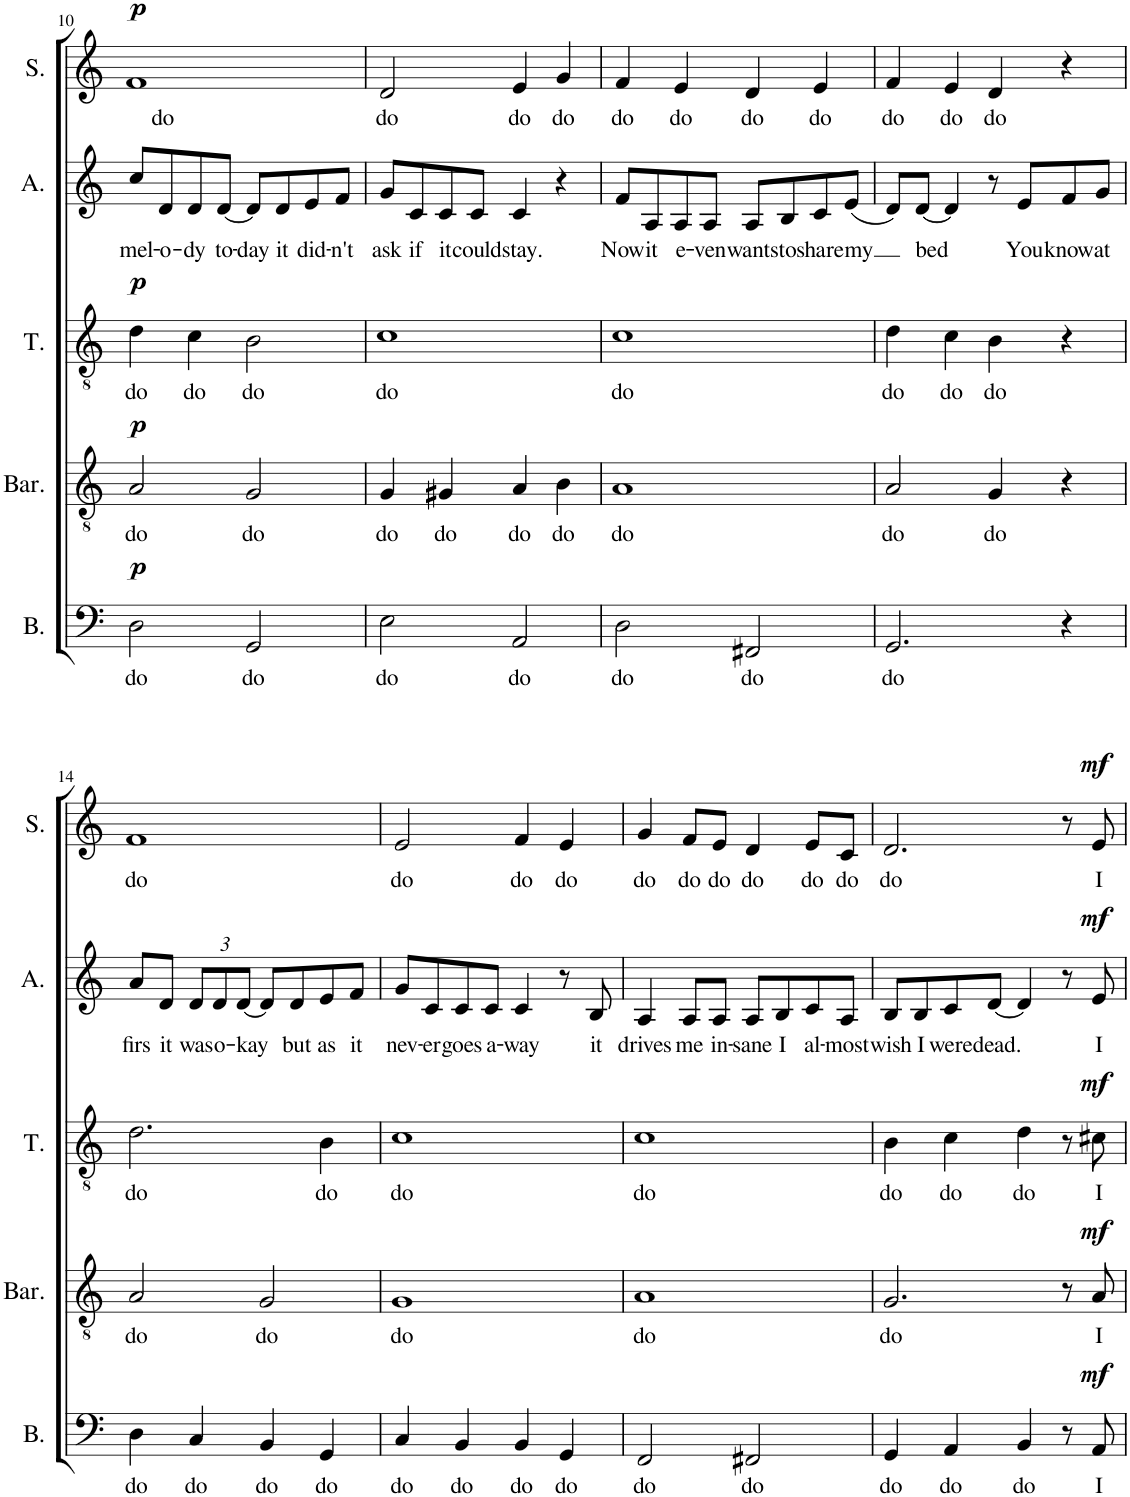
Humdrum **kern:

**kern	**text	**dynam	**kern	**text	**dynam	**kern	**text	**dynam	**kern	**text	**dynam	**kern	**text	**dynam
*part5	*part5	*part5	*part4	*part4	*part4	*part3	*part3	*part3	*part2	*part2	*part2	*part1	*part1	*part1
*staff5	*staff5	*staff5	*staff4	*staff4	*staff4	*staff3	*staff3	*staff3	*staff2	*staff2	*staff2	*staff1	*staff1	*staff1
*I"Bass	*	*	*I"Baritone	*	*	*I"Tenor	*	*	*I"Alto	*	*	*I"Soprano	*	*
*I'B.	*	*	*I'Bar.	*	*	*I'T.	*	*	*I'A.	*	*	*I'S.	*	*
!!LO:PB:g=z
*clefF4	*	*	*clefGv2	*	*	*clefGv2	*	*	*clefG2	*	*	*clefG2	*	*
*k[]	*	*	*k[]	*	*	*k[]	*	*	*k[]	*	*	*k[]	*	*
*M4/4	*	*	*M4/4	*	*	*M4/4	*	*	*M4/4	*	*	*M4/4	*	*
=10	=10	=10	=10	=10	=10	=10	=10	=10	=10	=10	=10	=10	=10	=10
!	!LO:LY:b	!LO:DY:a	!	!LO:LY:b	!LO:DY:a	!	!LO:LY:b	!LO:DY:a	!	!LO:LY:b	!	!	!LO:LY:b	!LO:DY:a
2D\	do	p	2A/	do	p	4d\	do	p	8cc/L	mel-	.	1f	do	p
!	!	!	!	!	!	!	!	!	!	!LO:LY:b	!	!	!	!
.	.	.	.	.	.	.	.	.	8d/	-o-	.	.	.	.
!	!	!	!	!	!	!	!LO:LY:b	!	!	!LO:LY:b	!	!	!	!
.	.	.	.	.	.	4c\	do	.	8d/	-dy	.	.	.	.
!	!	!	!	!	!	!	!	!	!	!LO:LY:b	!	!	!	!
.	.	.	.	.	.	.	.	.	[8d/J	to-	.	.	.	.
!	!LO:LY:b	!	!	!LO:LY:b	!	!	!LO:LY:b	!	!	!LO:LY:b	!	!	!	!
2GG/	do	.	2G/	do	.	2B\	do	.	8d/L]	-day	.	.	.	.
!	!	!	!	!	!	!	!	!	!	!LO:LY:b	!	!	!	!
.	.	.	.	.	.	.	.	.	8d/	it	.	.	.	.
!	!	!	!	!	!	!	!	!	!	!LO:LY:b	!	!	!	!
.	.	.	.	.	.	.	.	.	8e/	did-	.	.	.	.
!	!	!	!	!	!	!	!	!	!	!LO:LY:b	!	!	!	!
.	.	.	.	.	.	.	.	.	8f/J	-n't	.	.	.	.
=11	=11	=11	=11	=11	=11	=11	=11	=11	=11	=11	=11	=11	=11	=11
!	!LO:LY:b	!	!	!LO:LY:b	!	!	!LO:LY:b	!	!	!LO:LY:b	!	!	!LO:LY:b	!
2E\	do	.	4G/	do	.	1c	do	.	8g/L	ask	.	2d/	do	.
!	!	!	!	!	!	!	!	!	!	!LO:LY:b	!	!	!	!
.	.	.	.	.	.	.	.	.	8c/	if	.	.	.	.
!	!	!	!	!LO:LY:b	!	!	!	!	!	!LO:LY:b	!	!	!	!
.	.	.	4G#X/	do	.	.	.	.	8c/	it	.	.	.	.
!	!	!	!	!	!	!	!	!	!	!LO:LY:b	!	!	!	!
.	.	.	.	.	.	.	.	.	8c/J	could	.	.	.	.
!	!LO:LY:b	!	!	!LO:LY:b	!	!	!	!	!	!LO:LY:b	!	!	!LO:LY:b	!
2AA/	do	.	4A/	do	.	.	.	.	4c/	stay.	.	4e/	do	.
!	!	!	!	!LO:LY:b	!	!	!	!	!	!	!	!	!LO:LY:b	!
.	.	.	4B\	do	.	.	.	.	4r	.	.	4g/	do	.
=12	=12	=12	=12	=12	=12	=12	=12	=12	=12	=12	=12	=12	=12	=12
!	!LO:LY:b	!	!	!LO:LY:b	!	!	!LO:LY:b	!	!	!LO:LY:b	!	!	!LO:LY:b	!
2D\	do	.	1A	do	.	1c	do	.	8f/L	Now	.	4f/	do	.
!	!	!	!	!	!	!	!	!	!	!LO:LY:b	!	!	!	!
.	.	.	.	.	.	.	.	.	8A/	it	.	.	.	.
!	!	!	!	!	!	!	!	!	!	!LO:LY:b	!	!	!LO:LY:b	!
.	.	.	.	.	.	.	.	.	8A/	e-	.	4e/	do	.
!	!	!	!	!	!	!	!	!	!	!LO:LY:b	!	!	!	!
.	.	.	.	.	.	.	.	.	8A/J	-ven	.	.	.	.
!	!LO:LY:b	!	!	!	!	!	!	!	!	!LO:LY:b	!	!	!LO:LY:b	!
2FF#X/	do	.	.	.	.	.	.	.	8A/L	wants	.	4d/	do	.
!	!	!	!	!	!	!	!	!	!	!LO:LY:b	!	!	!	!
.	.	.	.	.	.	.	.	.	8B/	to	.	.	.	.
!	!	!	!	!	!	!	!	!	!	!LO:LY:b	!	!	!LO:LY:b	!
.	.	.	.	.	.	.	.	.	8c/	share	.	4e/	do	.
!	!	!	!	!	!	!	!	!	!	!LO:LY:b	!	!	!	!
.	.	.	.	.	.	.	.	.	(8e/J	my	.	.	.	.
=13	=13	=13	=13	=13	=13	=13	=13	=13	=13	=13	=13	=13	=13	=13
!	!LO:LY:b	!	!	!LO:LY:b	!	!	!LO:LY:b	!	!	!	!	!	!LO:LY:b	!
2.GG/	do	.	2A/	do	.	4d\	do	.	8d/L)	.	.	4f/	do	.
!	!	!	!	!	!	!	!	!	!	!LO:LY:b	!	!	!	!
.	.	.	.	.	.	.	.	.	[8d/J	bed	.	.	.	.
!	!	!	!	!	!	!	!LO:LY:b	!	!	!	!	!	!LO:LY:b	!
.	.	.	.	.	.	4c\	do	.	4d/]	.	.	4e/	do	.
!	!	!	!	!LO:LY:b	!	!	!LO:LY:b	!	!	!	!	!	!LO:LY:b	!
.	.	.	4G/	do	.	4B\	do	.	8r	.	.	4d/	do	.
!	!	!	!	!	!	!	!	!	!	!LO:LY:b	!	!	!	!
.	.	.	.	.	.	.	.	.	8e/L	You	.	.	.	.
!	!	!	!	!	!	!	!	!	!	!LO:LY:b	!	!	!	!
4r	.	.	4r	.	.	4r	.	.	8f/	know	.	4r	.	.
!	!	!	!	!	!	!	!	!	!	!LO:LY:b	!	!	!	!
.	.	.	.	.	.	.	.	.	8g/J	at	.	.	.	.
!!LO:LB:g=z
=14	=14	=14	=14	=14	=14	=14	=14	=14	=14	=14	=14	=14	=14	=14
!	!LO:LY:b	!	!	!LO:LY:b	!	!	!LO:LY:b	!	!	!LO:LY:b	!	!	!LO:LY:b	!
4D\	do	.	2A/	do	.	2.d\	do	.	8a/L	firs	.	1f	do	.
!	!	!	!	!	!	!	!	!	!	!LO:LY:b	!	!	!	!
.	.	.	.	.	.	.	.	.	8d/J	it	.	.	.	.
!	!LO:LY:b	!	!	!	!	!	!	!	!	!	!	!	!	!
*	*	*	*	*	*	*	*	*	*Xbrackettup	*	*	*	*	*
!	!	!	!	!	!	!	!	!	!	!LO:LY:b	!	!	!	!
4C/	do	.	.	.	.	.	.	.	12d/L	was	.	.	.	.
!	!	!	!	!	!	!	!	!	!	!LO:LY:b	!	!	!	!
.	.	.	.	.	.	.	.	.	12d/	o-	.	.	.	.
!	!	!	!	!	!	!	!	!	!	!LO:LY:b	!	!	!	!
.	.	.	.	.	.	.	.	.	[12d/J	-kay	.	.	.	.
!	!LO:LY:b	!	!	!LO:LY:b	!	!	!	!	!	!	!	!	!	!
4BB/	do	.	2G/	do	.	.	.	.	8d/L]	.	.	.	.	.
!	!	!	!	!	!	!	!	!	!	!LO:LY:b	!	!	!	!
.	.	.	.	.	.	.	.	.	8d/	but	.	.	.	.
!	!LO:LY:b	!	!	!	!	!	!LO:LY:b	!	!	!LO:LY:b	!	!	!	!
4GG/	do	.	.	.	.	4B\	do	.	8e/	as	.	.	.	.
!	!	!	!	!	!	!	!	!	!	!LO:LY:b	!	!	!	!
.	.	.	.	.	.	.	.	.	8f/J	it	.	.	.	.
=15	=15	=15	=15	=15	=15	=15	=15	=15	=15	=15	=15	=15	=15	=15
!	!LO:LY:b	!	!	!LO:LY:b	!	!	!LO:LY:b	!	!	!LO:LY:b	!	!	!LO:LY:b	!
4C/	do	.	1G	do	.	1c	do	.	8g/L	nev-	.	2e/	do	.
!	!	!	!	!	!	!	!	!	!	!LO:LY:b	!	!	!	!
.	.	.	.	.	.	.	.	.	8c/	-er	.	.	.	.
!	!LO:LY:b	!	!	!	!	!	!	!	!	!LO:LY:b	!	!	!	!
4BB/	do	.	.	.	.	.	.	.	8c/	goes	.	.	.	.
!	!	!	!	!	!	!	!	!	!	!LO:LY:b	!	!	!	!
.	.	.	.	.	.	.	.	.	8c/J	a-	.	.	.	.
!	!LO:LY:b	!	!	!	!	!	!	!	!	!LO:LY:b	!	!	!LO:LY:b	!
4BB/	do	.	.	.	.	.	.	.	4c/	-way	.	4f/	do	.
!	!LO:LY:b	!	!	!	!	!	!	!	!	!	!	!	!LO:LY:b	!
4GG/	do	.	.	.	.	.	.	.	8r	.	.	4e/	do	.
!	!	!	!	!	!	!	!	!	!	!LO:LY:b	!	!	!	!
.	.	.	.	.	.	.	.	.	8B/	it	.	.	.	.
=16	=16	=16	=16	=16	=16	=16	=16	=16	=16	=16	=16	=16	=16	=16
!	!LO:LY:b	!	!	!LO:LY:b	!	!	!LO:LY:b	!	!	!LO:LY:b	!	!	!LO:LY:b	!
2FF/	do	.	1A	do	.	1c	do	.	4A/	drives	.	4g/	do	.
!	!	!	!	!	!	!	!	!	!	!LO:LY:b	!	!	!LO:LY:b	!
.	.	.	.	.	.	.	.	.	8A/L	me	.	8f/L	do	.
!	!	!	!	!	!	!	!	!	!	!LO:LY:b	!	!	!LO:LY:b	!
.	.	.	.	.	.	.	.	.	8A/J	in-	.	8e/J	do	.
!	!LO:LY:b	!	!	!	!	!	!	!	!	!LO:LY:b	!	!	!LO:LY:b	!
2FF#X/	do	.	.	.	.	.	.	.	8A/L	-sane	.	4d/	do	.
!	!	!	!	!	!	!	!	!	!	!LO:LY:b	!	!	!	!
.	.	.	.	.	.	.	.	.	8B/	I	.	.	.	.
!	!	!	!	!	!	!	!	!	!	!LO:LY:b	!	!	!LO:LY:b	!
.	.	.	.	.	.	.	.	.	8c/	al-	.	8e/L	do	.
!	!	!	!	!	!	!	!	!	!	!LO:LY:b	!	!	!LO:LY:b	!
.	.	.	.	.	.	.	.	.	8A/J	-most	.	8c/J	do	.
=17	=17	=17	=17	=17	=17	=17	=17	=17	=17	=17	=17	=17	=17	=17
!	!LO:LY:b	!	!	!LO:LY:b	!	!	!LO:LY:b	!	!	!LO:LY:b	!	!	!LO:LY:b	!
4GG/	do	.	2.G/	do	.	4B\	do	.	8B/L	wish	.	2.d/	do	.
!	!	!	!	!	!	!	!	!	!	!LO:LY:b	!	!	!	!
.	.	.	.	.	.	.	.	.	8B/	I	.	.	.	.
!	!LO:LY:b	!	!	!	!	!	!LO:LY:b	!	!	!LO:LY:b	!	!	!	!
4AA/	do	.	.	.	.	4c\	do	.	8c/	were	.	.	.	.
!	!	!	!	!	!	!	!	!	!	!LO:LY:b	!	!	!	!
.	.	.	.	.	.	.	.	.	[8d/J	dead.	.	.	.	.
!	!LO:LY:b	!	!	!	!	!	!LO:LY:b	!	!	!	!	!	!	!
4BB/	do	.	.	.	.	4d\	do	.	4d/]	.	.	.	.	.
8r	.	.	8r	.	.	8r	.	.	8r	.	.	8r	.	.
!	!LO:LY:b	!LO:DY:a	!	!LO:LY:b	!LO:DY:a	!	!LO:LY:b	!LO:DY:a	!	!LO:LY:b	!LO:DY:a	!	!LO:LY:b	!LO:DY:a
8AA/	I	mf	8A/	I	mf	8c#X\	I	mf	8e/	I	mf	8e/	I	mf
=	=	=	=	=	=	=	=	=	=	=	=	=	=	=
*-	*-	*-	*-	*-	*-	*-	*-	*-	*-	*-	*-	*-	*-	*-
